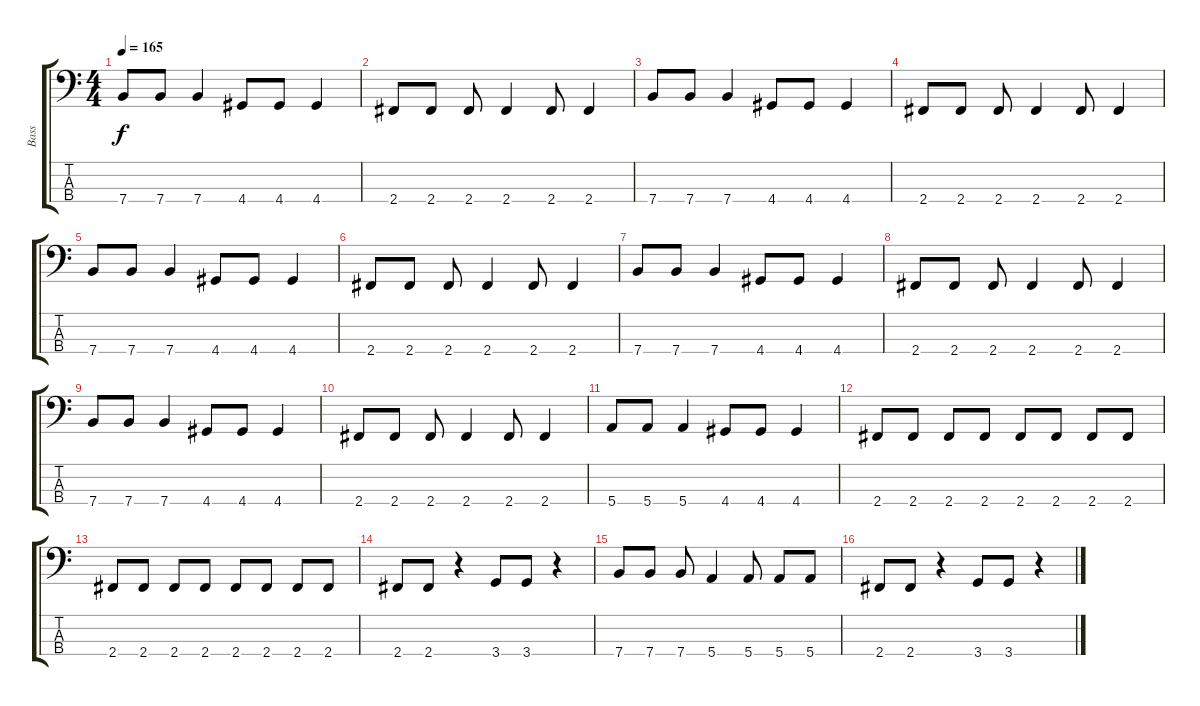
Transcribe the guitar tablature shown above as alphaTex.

\track ("Bass" "Bass") {instrument electricbasspick}
\staff {score tabs}
\tuning (G2 D2 A1 E1) {hide}
\ts (4 4)
\tempo 165
\clef f4
\ks c
7.4.8{dy f} 7.4.8 7.4.4 4.4.8 4.4.8 4.4.4 |
2.4.8 2.4.8 2.4.8 2.4.4 2.4.8 2.4.4 |
7.4.8 7.4.8 7.4.4 4.4.8 4.4.8 4.4.4 |
2.4.8 2.4.8 2.4.8 2.4.4 2.4.8 2.4.4 |
7.4.8 7.4.8 7.4.4 4.4.8 4.4.8 4.4.4 |
2.4.8 2.4.8 2.4.8 2.4.4 2.4.8 2.4.4 |
7.4.8 7.4.8 7.4.4 4.4.8 4.4.8 4.4.4 |
2.4.8 2.4.8 2.4.8 2.4.4 2.4.8 2.4.4 |
7.4.8 7.4.8 7.4.4 4.4.8 4.4.8 4.4.4 |
2.4.8 2.4.8 2.4.8 2.4.4 2.4.8 2.4.4 |
5.4.8 5.4.8 5.4.4 4.4.8 4.4.8 4.4.4 |
2.4.8 2.4.8 2.4.8 2.4.8 2.4.8 2.4.8 2.4.8 2.4.8 |
2.4.8 2.4.8 2.4.8 2.4.8 2.4.8 2.4.8 2.4.8 2.4.8 |
2.4.8 2.4.8 r.4 3.4.8 3.4.8 r.4 |
7.4.8 7.4.8 7.4.8 5.4.4 5.4.8 5.4.8 5.4.8 |
2.4.8 2.4.8 r.4 3.4.8 3.4.8 r.4
